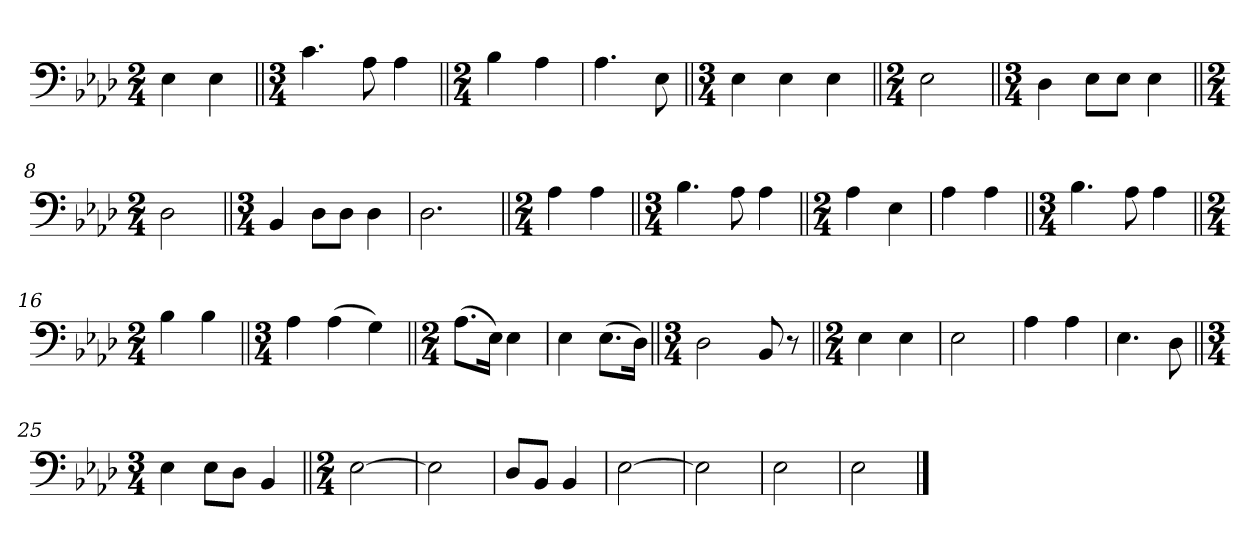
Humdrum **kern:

**kern
*part1
*staff1
*clefF4
*k[b-e-a-d-]
*M2/4
=1
4E-\
4E-\
=2||
*M3/4
4.c\
8A-\
4A-\
=3||
*M2/4
4B-\
4A-\
=4
4.A-\
8E-\
=5||
*M3/4
4E-\
4E-\
4E-\
=6||
*M2/4
2E-\
=7||
*M3/4
4D-\
8E-\L
8E-\J
4E-\
=8||
*M2/4
2D-\
=9||
*M3/4
4BB-/
8D-\L
8D-\J
4D-\
=10
2.D-\
=11||
*M2/4
4A-\
4A-\
=12||
*M3/4
4.B-\
8A-\
4A-\
=13||
*M2/4
4A-\
4E-\
=14
4A-\
4A-\
=15||
*M3/4
4.B-\
8A-\
4A-\
=16||
*M2/4
4B-\
4B-\
=17||
*M3/4
4A-\
(4A-\
4G\)
=18||
*M2/4
(8.A-\L
16E-\Jk)
4E-\
=19
4E-\
(8.E-\L
16D-\Jk)
=20||
*M3/4
2D-\
8BB-/
8r
=21||
*M2/4
4E-\
4E-\
=22
2E-\
=23
4A-\
4A-\
=24
4.E-\
8D-\
=25||
*M3/4
4E-\
8E-\L
8D-\J
4BB-/
=26||
*M2/4
[2E-\
=27
2E-\]
=28
8D-/L
8BB-/J
4BB-/
=29
[2E-\
=30
2E-\]
=31
2E-\
=32
2E-\
==
*-
